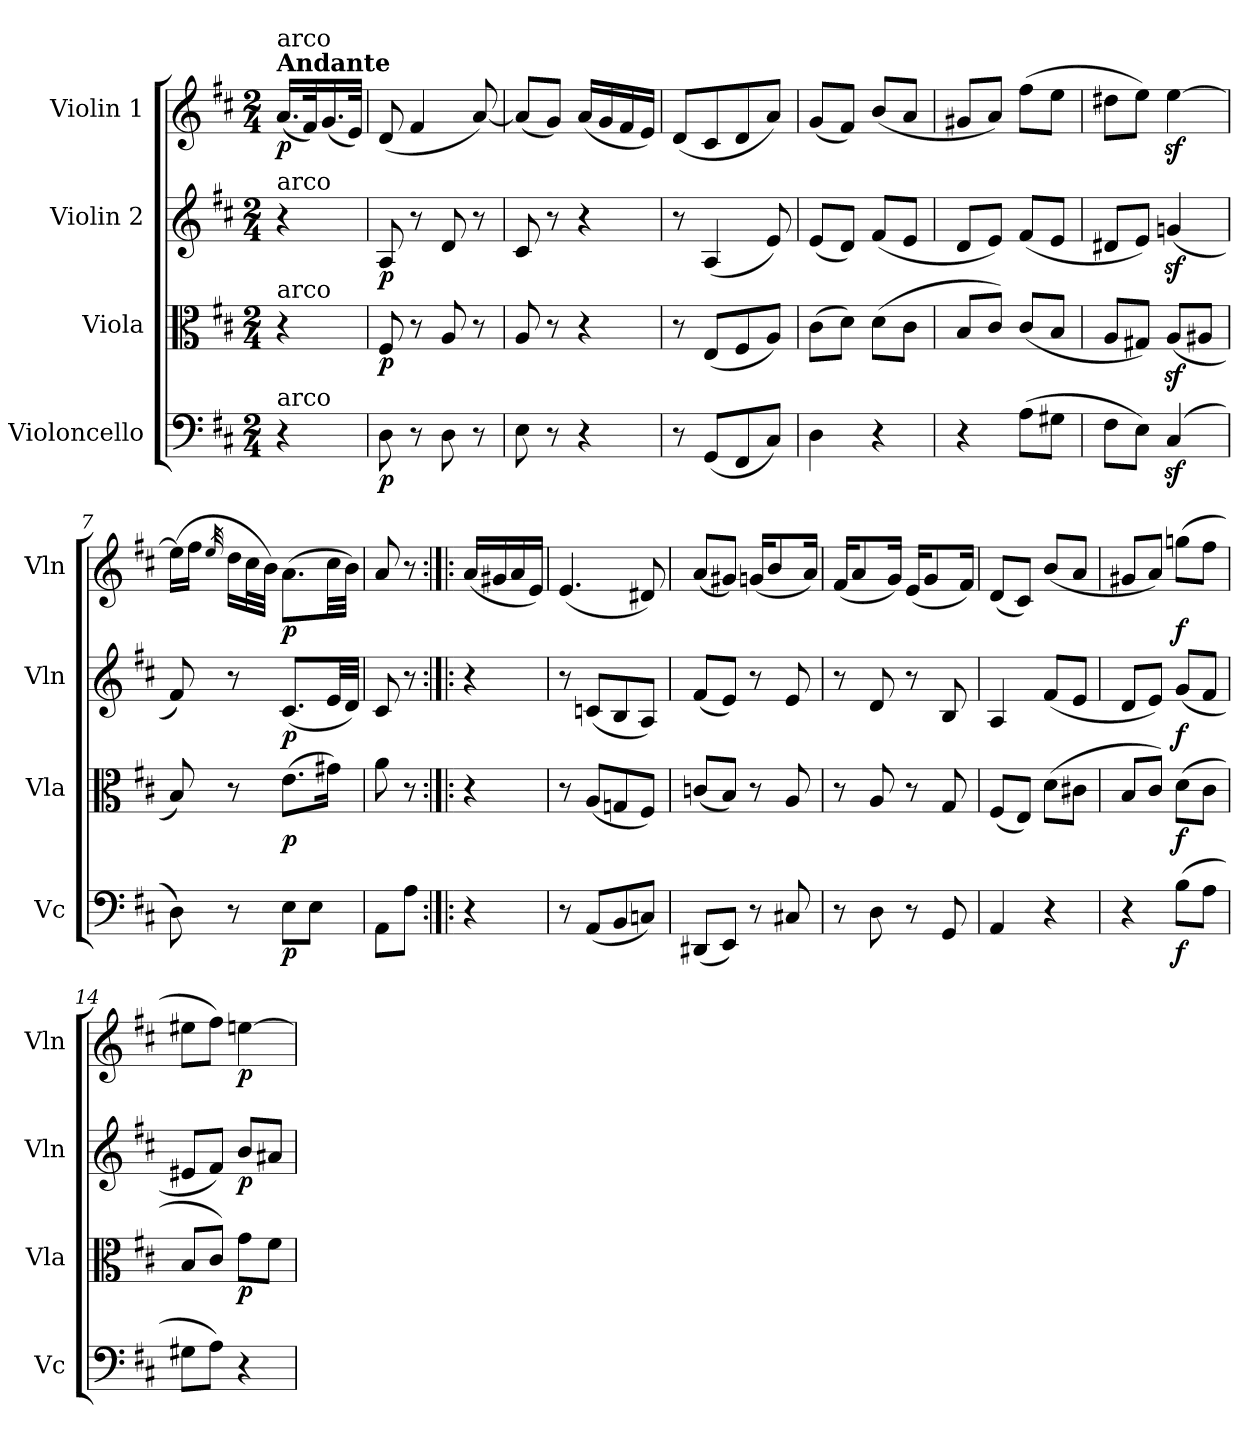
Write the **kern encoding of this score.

**kern	**dynam	**kern	**dynam	**kern	**dynam	**kern	**dynam
*part4	*part4	*part3	*part3	*part2	*part2	*part1	*part1
*staff4	*staff4	*staff3	*staff3	*staff2	*staff2	*staff1	*staff1
*I"Violoncello	*	*I"Viola	*	*I"Violin 2	*	*I"Violin 1	*
*I'Vc	*	*I'Vla	*	*I'Vln	*	*I'Vln	*
*clefF4	*	*clefC3	*	*clefG2	*	*clefG2	*
*k[f#c#]	*	*k[f#c#]	*	*k[f#c#]	*	*k[f#c#]	*
*M2/4	*	*M2/4	*	*M2/4	*	*M2/4	*
=	=	=	=	=	=	=	=
!	!	!	!	!	!	!LO:TX:a:B:t=Andante	!
!	!	!	!	!	!	!LO:TX:a:t=arco	!
!	!	!	!	!LO:TX:a:t=arco	!	!	!
!	!	!LO:TX:a:t=arco	!	!	!	!	!
!LO:TX:a:t=arco	!	!	!	!	!	!	!
!	!	!	!	!	!	!	!LO:DY:b
4r	.	4r	.	4r	.	(16.a/LL	p
.	.	.	.	.	.	32f#/K)	.
.	.	.	.	.	.	(16.g/	.
.	.	.	.	.	.	32e/JJk)	.
=1	=1	=1	=1	=1	=1	=1	=1
!	!LO:DY:b	!	!LO:DY:b	!	!LO:DY:b	!	!
8D\	p	8F#/	p	8A/	p	(8d/	.
8r	.	8r	.	8r	.	4f#/	.
8D\	.	8A/	.	8d/	.	.	.
8r	.	8r	.	8r	.	[8a/)	.
=2	=2	=2	=2	=2	=2	=2	=2
8E\	.	8A/	.	8c#/	.	(8a/L]	.
8r	.	8r	.	8r	.	8g/J)	.
4r	.	4r	.	4r	.	(16a/LL	.
.	.	.	.	.	.	16g/	.
.	.	.	.	.	.	16f#/	.
.	.	.	.	.	.	16e/JJ)	.
=3	=3	=3	=3	=3	=3	=3	=3
8r	.	8r	.	8r	.	(8d/L	.
(8GG/L	.	(8E/L	.	(4A/	.	8c#/	.
8FF#/	.	8F#/	.	.	.	8d/	.
8C#/J)	.	8A/J)	.	8e/)	.	8a/J)	.
=4	=4	=4	=4	=4	=4	=4	=4
4D\	.	(8c#\L	.	(8e/L	.	(8g/L	.
.	.	8d\J)	.	8d/J)	.	8f#/J)	.
4r	.	(8d\L	.	(8f#/L	.	(8b/L	.
.	.	8c#\J	.	8e/J	.	8a/J	.
=5	=5	=5	=5	=5	=5	=5	=5
4r	.	8B/L	.	8d/L	.	8g#X/L	.
.	.	8c#/J)	.	8e/J)	.	8a/J)	.
(8A\L	.	(8c#/L	.	(8f#/L	.	(8ff#\L	.
8G#X\J	.	8B/J	.	8e/J	.	8ee\J	.
=6	=6	=6	=6	=6	=6	=6	=6
8F#\L	.	8A/L	.	8d#X/L	.	8dd#X\L	.
8E\J)	.	8G#X/J)	.	8e/J)	.	8ee\J)	.
(>4C#z</	.	(8Az</L	.	(4gnz</	.	[4eez<\	.
.	.	8A#X/J	.	.	.	.	.
=7	=7	=7	=7	=7	=7	=7	=7
8D\)	.	8B/)	.	8f#/)	.	(16ee\LL]	.
.	.	.	.	.	.	16ff#\JJ	.
.	.	.	.	.	.	32qee/	.
8r	.	8r	.	8r	.	16dd\LL	.
.	.	.	.	.	.	32cc#\L	.
.	.	.	.	.	.	32b\JJJ)	.
!	!LO:DY:b	!	!LO:DY:b	!	!LO:DY:b	!	!LO:DY:b
8E\L	p	(8.e\L	p	(8.c#/L	p	(8.a\L	p
8E\J	.	.	.	.	.	.	.
.	.	16g#X\Jk)	.	32e/LL	.	32cc#\LL	.
.	.	.	.	32d/JJJ)	.	32b\JJJ)	.
!!LO:LB:g=z
=8	=8	=8	=8	=8	=8	=8	=8
8AA\L	.	8a\	.	8c#/	.	8a/	.
8A\J	.	8r	.	8r	.	8r	.
=8X1:|!|:	=8X1:|!|:	=8X1:|!|:	=8X1:|!|:	=8X1:|!|:	=8X1:|!|:	=8X1:|!|:	=8X1:|!|:
4r	.	4r	.	4r	.	(16a/LL	.
.	.	.	.	.	.	16g#X/	.
.	.	.	.	.	.	16a/	.
.	.	.	.	.	.	16e/JJ)	.
=9	=9	=9	=9	=9	=9	=9	=9
8r	.	8r	.	8r	.	(4.e/	.
(8AA/L	.	(8A/L	.	(8cn/L	.	.	.
8BB/	.	8Gn/	.	8B/	.	.	.
8Cn/J)	.	8F#/J)	.	8A/J)	.	8d#X/)	.
!!LO:LB:g=z
=10	=10	=10	=10	=10	=10	=10	=10
(8DD#X/L	.	(8cn/L	.	(8f#/L	.	(8a/L	.
8EE/J)	.	8B/J)	.	8e/J)	.	8g#X/J)	.
8r	.	8r	.	8r	.	(16gn/KL	.
.	.	.	.	.	.	8b/	.
8C#X/	.	8A/	.	8e/	.	.	.
.	.	.	.	.	.	16a/Jk)	.
=11	=11	=11	=11	=11	=11	=11	=11
8r	.	8r	.	8r	.	(16f#/KL	.
.	.	.	.	.	.	8a/	.
8D\	.	8A/	.	8d/	.	.	.
.	.	.	.	.	.	16g/Jk)	.
8r	.	8r	.	8r	.	(16e/KL	.
.	.	.	.	.	.	8g/	.
8GG/	.	8G/	.	8B/	.	.	.
.	.	.	.	.	.	16f#/Jk)	.
=12	=12	=12	=12	=12	=12	=12	=12
4AA/	.	(8F#/L	.	4A/	.	(8d/L	.
.	.	8E/J)	.	.	.	8c#/J)	.
4r	.	(8d\L	.	(8f#/L	.	(8b/L	.
.	.	8c#X\J	.	8e/J	.	8a/J	.
=13	=13	=13	=13	=13	=13	=13	=13
4r	.	8B/L	.	8d/L	.	8g#X/L	.
.	.	8c#/J)	.	8e/J)	.	8a/J)	.
!	!LO:DY:b	!	!LO:DY:b	!	!LO:DY:b	!	!LO:DY:b
(8B\L	f	(8d\L	f	(8g/L	f	(8ggn\L	f
8A\J	.	8c#\J	.	8f#/J	.	8ff#\J	.
=14	=14	=14	=14	=14	=14	=14	=14
8G#X\L	.	8B/L	.	8e#X/L	.	8ee#X\L	.
8A\J)	.	8c#/J)	.	8f#/J)	.	8ff#\J)	.
!	!	!	!LO:DY:b	!	!LO:DY:b	!	!LO:DY:b
4r	.	8g\L	p	8b/L	p	[4een\	p
.	.	8f#\J	.	8a#X/J	.	.	.
=	=	=	=	=	=	=	=
*-	*-	*-	*-	*-	*-	*-	*-
